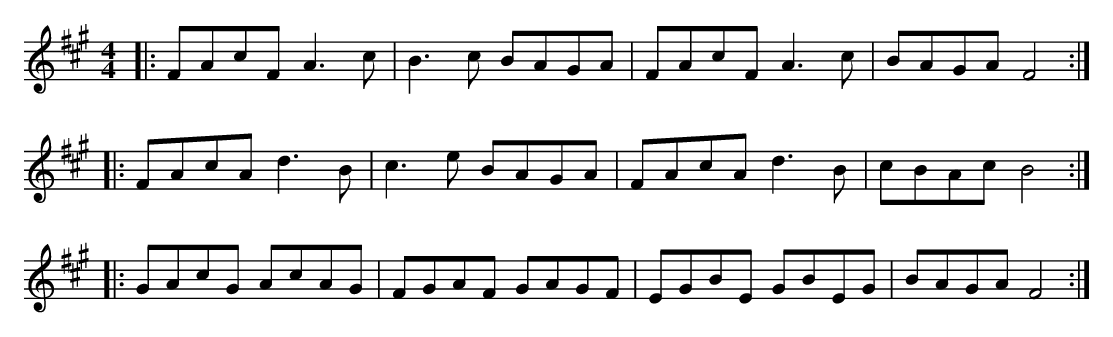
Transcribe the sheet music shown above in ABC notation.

X:1
M:4/4
K:A
|:FAcF A3 c|B3 c BAGA|FAcF A3 c|BAGA F4:|
|:FAcA d3 B|c3 e BAGA|FAcA d3 B|cBAc B4:|
|:GAcG AcAG|FGAF GAGF|EGBE GBEG|BAGA F4:|
